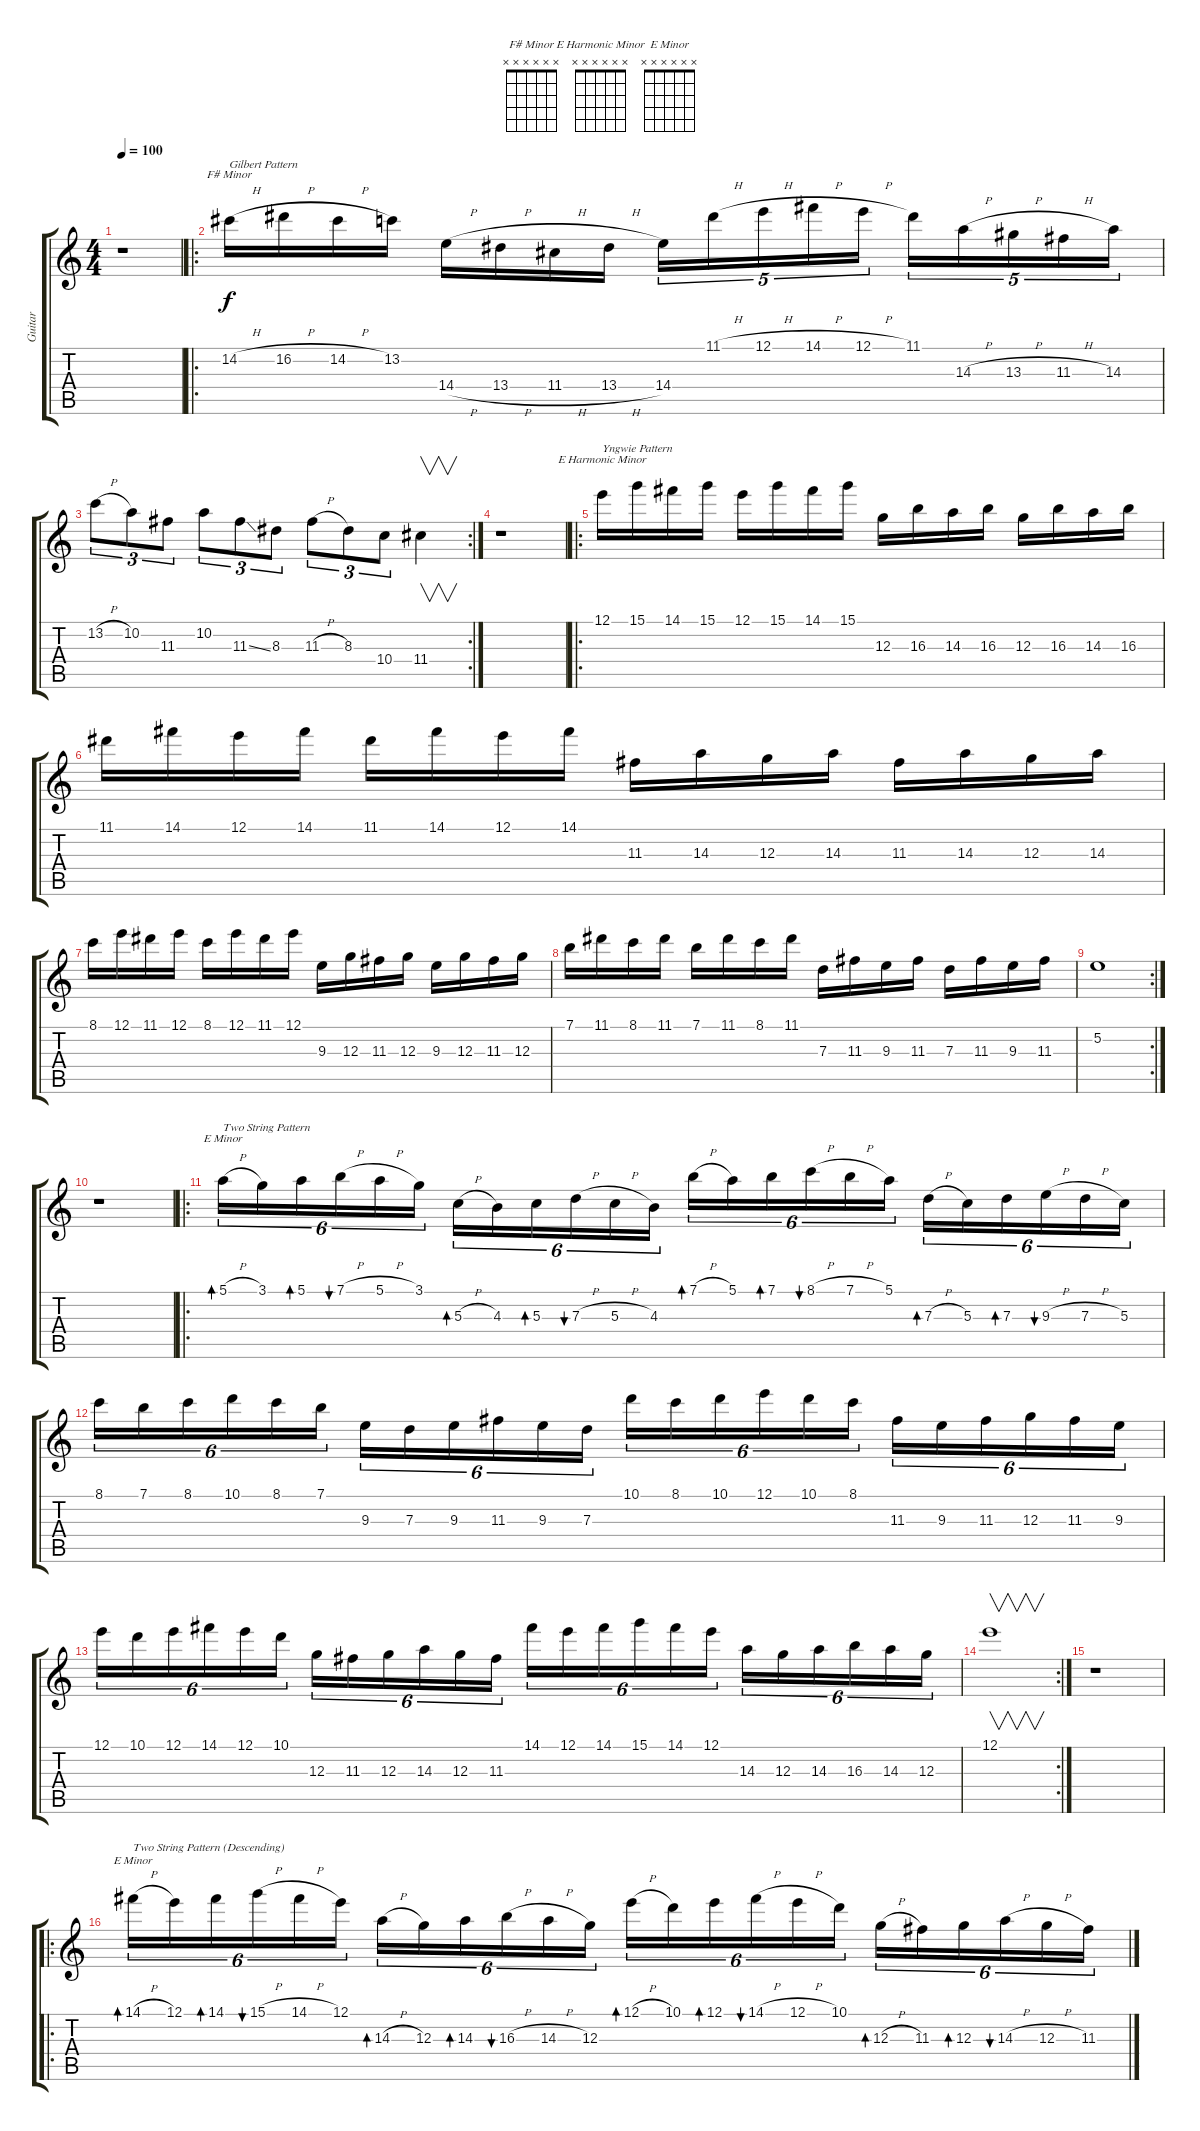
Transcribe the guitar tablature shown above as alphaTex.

\track ("Guitar" "Guitar") {instrument acousticguitarnylon}
\staff {score tabs}
\tuning (E4 B3 G3 D3 A2 E2) {hide}
\chord ("F# Minor" x x x x x x) {firstfret 0}
\chord ("E Harmonic Minor" x x x x x x) {firstfret 0}
\chord ("E minor" x x x x x x) {firstfret 0}
\chord ("E Minor" x x x x x x) {firstfret 0}
\ts (4 4)
\tempo 100
\clef g2
\ks c
r.1{dy f instrument acousticguitarnylon} |
\ro
14.2{h}.16{ch "F# Minor" txt "Gilbert Pattern"} 16.2{h}.16 14.2{h}.16 13.2.16 14.4{h}.16 13.4{h}.16 11.4{h}.16 13.4{h}.16 14.4.16{tu (5 4)} 11.1{h}.16{tu (5 4)} 12.1{h}.16{tu (5 4)} 14.1{h}.16{tu (5 4)} 12.1{h}.16{tu (5 4)} 11.1.16{tu (5 4)} 14.3{h}.16{tu (5 4)} 13.3{h}.16{tu (5 4)} 11.3{h}.16{tu (5 4)} 14.3.16{tu (5 4)} |
\rc 2
13.2{h}.8{tu (3 2)} 10.2.8{tu (3 2)} 11.3.8{tu (3 2)} 10.2.8{tu (3 2)} 11.3{ss}.8{tu (3 2)} 8.3.8{tu (3 2)} 11.3{h}.8{tu (3 2)} 8.3.8{tu (3 2)} 10.4.8{tu (3 2)} 11.4.4{v} |
r.1 |
\ro
12.1.16{ch "E Harmonic Minor" txt "Yngwie Pattern"} 15.1.16 14.1.16 15.1.16 12.1.16 15.1.16 14.1.16 15.1.16 12.3.16 16.3.16 14.3.16 16.3.16 12.3.16 16.3.16 14.3.16 16.3.16 |
11.1.16 14.1.16 12.1.16 14.1.16 11.1.16 14.1.16 12.1.16 14.1.16 11.3.16 14.3.16 12.3.16 14.3.16 11.3.16 14.3.16 12.3.16 14.3.16 |
8.1.16 12.1.16 11.1.16 12.1.16 8.1.16 12.1.16 11.1.16 12.1.16 9.3.16 12.3.16 11.3.16 12.3.16 9.3.16 12.3.16 11.3.16 12.3.16 |
7.1.16 11.1.16 8.1.16 11.1.16 7.1.16 11.1.16 8.1.16 11.1.16 7.3.16 11.3.16 9.3.16 11.3.16 7.3.16 11.3.16 9.3.16 11.3.16 |
\rc 2
5.2.1 |
r.1 |
\ro
5.1{h}.16{tu (6 4) bd 60 ch "E minor" txt "Two String Pattern"} 3.1.16{tu (6 4)} 5.1.16{tu (6 4) bd 60} 7.1{h}.16{tu (6 4) bu 60} 5.1{h}.16{tu (6 4)} 3.1.16{tu (6 4)} 5.3{h}.16{tu (6 4) bd 60} 4.3.16{tu (6 4)} 5.3.16{tu (6 4) bd 60} 7.3{h}.16{tu (6 4) bu 60} 5.3{h}.16{tu (6 4)} 4.3.16{tu (6 4)} 7.1{h}.16{tu (6 4) bd 60} 5.1.16{tu (6 4)} 7.1.16{tu (6 4) bd 60} 8.1{h}.16{tu (6 4) bu 60} 7.1{h}.16{tu (6 4)} 5.1.16{tu (6 4)} 7.3{h}.16{tu (6 4) bd 60} 5.3.16{tu (6 4)} 7.3.16{tu (6 4) bd 60} 9.3{h}.16{tu (6 4) bu 60} 7.3{h}.16{tu (6 4)} 5.3.16{tu (6 4)} |
8.1.16{tu (6 4)} 7.1.16{tu (6 4)} 8.1.16{tu (6 4)} 10.1.16{tu (6 4)} 8.1.16{tu (6 4)} 7.1.16{tu (6 4)} 9.3.16{tu (6 4)} 7.3.16{tu (6 4)} 9.3.16{tu (6 4)} 11.3.16{tu (6 4)} 9.3.16{tu (6 4)} 7.3.16{tu (6 4)} 10.1.16{tu (6 4)} 8.1.16{tu (6 4)} 10.1.16{tu (6 4)} 12.1.16{tu (6 4)} 10.1.16{tu (6 4)} 8.1.16{tu (6 4)} 11.3.16{tu (6 4)} 9.3.16{tu (6 4)} 11.3.16{tu (6 4)} 12.3.16{tu (6 4)} 11.3.16{tu (6 4)} 9.3.16{tu (6 4)} |
12.1.16{tu (6 4)} 10.1.16{tu (6 4)} 12.1.16{tu (6 4)} 14.1.16{tu (6 4)} 12.1.16{tu (6 4)} 10.1.16{tu (6 4)} 12.3.16{tu (6 4)} 11.3.16{tu (6 4)} 12.3.16{tu (6 4)} 14.3.16{tu (6 4)} 12.3.16{tu (6 4)} 11.3.16{tu (6 4)} 14.1.16{tu (6 4)} 12.1.16{tu (6 4)} 14.1.16{tu (6 4)} 15.1.16{tu (6 4)} 14.1.16{tu (6 4)} 12.1.16{tu (6 4)} 14.3.16{tu (6 4)} 12.3.16{tu (6 4)} 14.3.16{tu (6 4)} 16.3.16{tu (6 4)} 14.3.16{tu (6 4)} 12.3.16{tu (6 4)} |
\rc 2
12.1.1{v} |
r.1 |
\ro
14.1{h}.16{tu (6 4) bd 60 ch "E Minor" txt "Two String Pattern (Descending)"} 12.1.16{tu (6 4)} 14.1.16{tu (6 4) bd 60} 15.1{h}.16{tu (6 4) bu 60} 14.1{h}.16{tu (6 4)} 12.1.16{tu (6 4)} 14.3{h}.16{tu (6 4) bd 60} 12.3.16{tu (6 4)} 14.3.16{tu (6 4) bd 60} 16.3{h}.16{tu (6 4) bu 60} 14.3{h}.16{tu (6 4)} 12.3.16{tu (6 4)} 12.1{h}.16{tu (6 4) bd 60} 10.1.16{tu (6 4)} 12.1.16{tu (6 4) bd 60} 14.1{h}.16{tu (6 4) bu 60} 12.1{h}.16{tu (6 4)} 10.1.16{tu (6 4)} 12.3{h}.16{tu (6 4) bd 60} 11.3.16{tu (6 4)} 12.3.16{tu (6 4) bd 60} 14.3{h}.16{tu (6 4) bu 60} 12.3{h}.16{tu (6 4)} 11.3.16{tu (6 4)}
